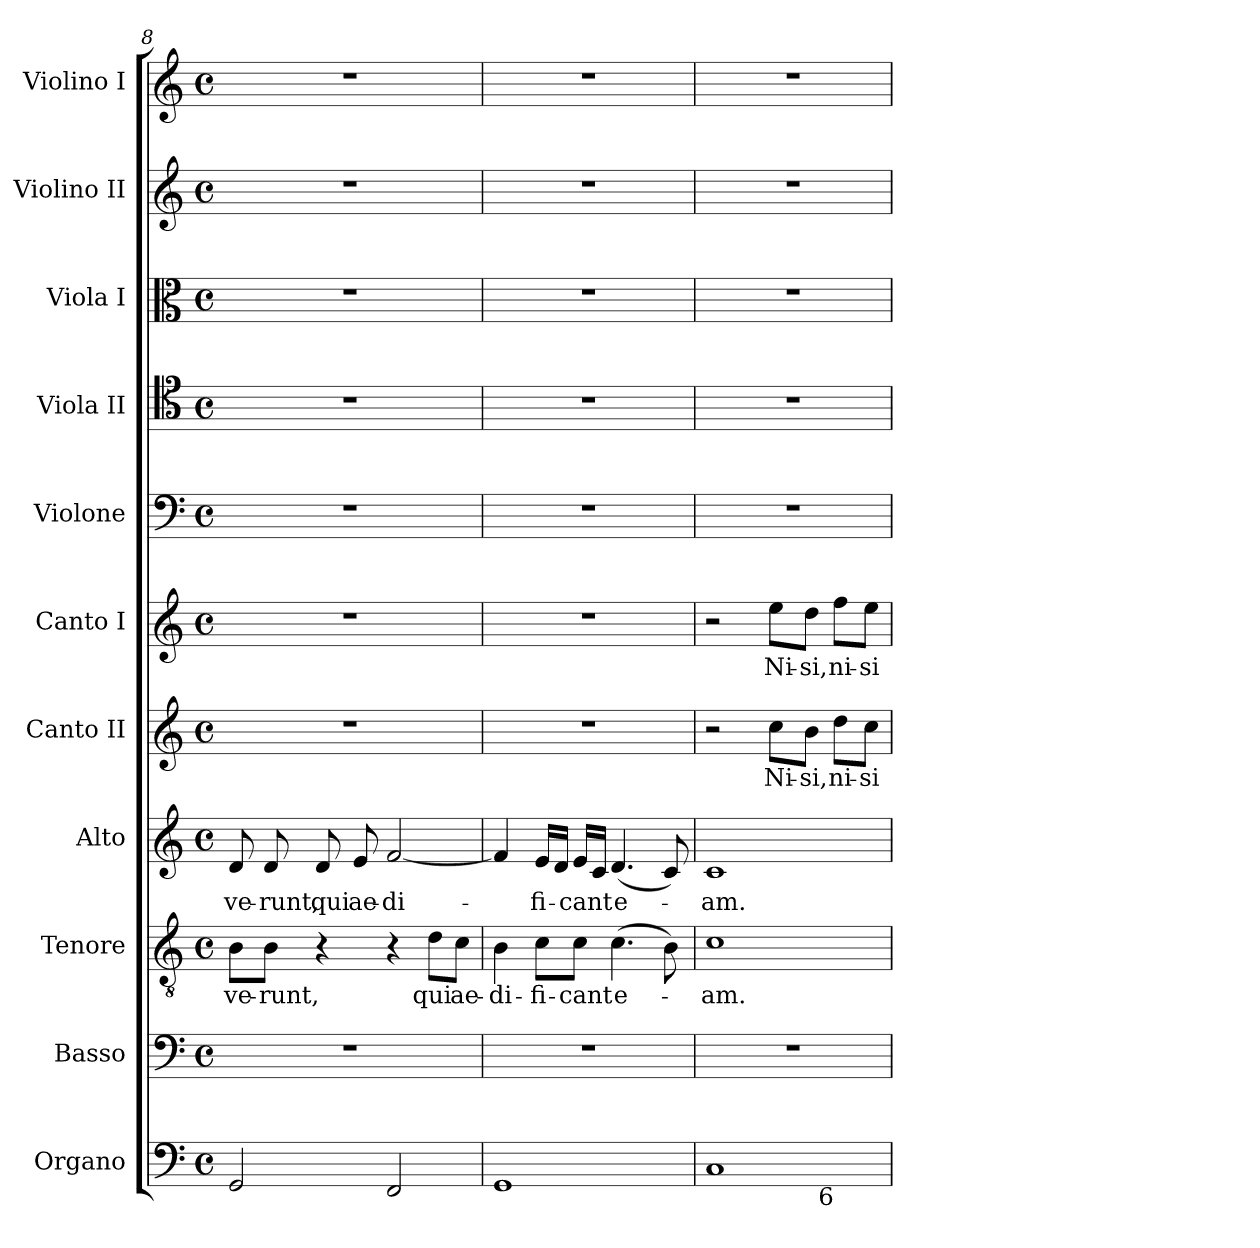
**kern	**kern	**kern	**text	**kern	**text	**kern	**text	**kern	**text	**kern	**kern	**kern	**kern	**kern
*part11	*part10	*part9	*part9	*part8	*part8	*part7	*part7	*part6	*part6	*part5	*part4	*part3	*part2	*part1
*staff11	*staff10	*staff9	*staff9	*staff8	*staff8	*staff7	*staff7	*staff6	*staff6	*staff5	*staff4	*staff3	*staff2	*staff1
*I"Organo	*I"Basso	*I"Tenore	*	*I"Alto	*	*I"Canto II	*	*I"Canto I	*	*I"Violone	*I"Viola II	*I"Viola I	*I"Violino II	*I"Violino I
*I'Org.	*I'B.	*I'T.	*	*I'A.	*	*I'C. II	*	*I'C. I	*	*I'Vne.	*I'Vla. II	*I'Vla. I	*I'Vl. II	*I'Vl. I
*clefF4	*clefF4	*clefGv2	*	*clefG2	*	*clefG2	*	*clefG2	*	*clefF4	*clefC4	*clefC3	*clefG2	*clefG2
*	*	*ITrd7c12	*	*	*	*	*	*	*	*	*	*	*	*
*k[]	*k[]	*k[]	*	*k[]	*	*k[]	*	*k[]	*	*k[]	*k[]	*k[]	*k[]	*k[]
*C:	*C:	*C:	*	*C:	*	*C:	*	*C:	*	*C:	*C:	*C:	*C:	*C:
*M4/4	*M4/4	*M4/4	*	*M4/4	*	*M4/4	*	*M4/4	*	*M4/4	*M4/4	*M4/4	*M4/4	*M4/4
*met(c)	*met(c)	*met(c)	*	*met(c)	*	*met(c)	*	*met(c)	*	*met(c)	*met(c)	*met(c)	*met(c)	*met(c)
=8	=8	=8	=8	=8	=8	=8	=8	=8	=8	=8	=8	=8	=8	=8
!	!	!	!LO:LY:b:color=#000000	!	!	!	!	!	!	!	!	!	!	!
!	!	!	!	!	!LO:LY:b:color=#000000	!	!	!	!	!	!	!	!	!
2GGi/	1r	8BBi\L	-ve-	8di/	-ve-	1r	.	1r	.	1r	1r	1r	1r	1r
!	!	!	!LO:LY:b:color=#000000	!	!	!	!	!	!	!	!	!	!	!
!	!	!	!	!	!LO:LY:b:color=#000000	!	!	!	!	!	!	!	!	!
.	.	8BBi\J	-runt,	8di/	-runt,	.	.	.	.	.	.	.	.	.
!	!	!	!	!	!LO:LY:b:color=#000000	!	!	!	!	!	!	!	!	!
.	.	4r	.	8di/	qui	.	.	.	.	.	.	.	.	.
!	!	!	!	!	!LO:LY:b:color=#000000	!	!	!	!	!	!	!	!	!
.	.	.	.	8ei/	ae-	.	.	.	.	.	.	.	.	.
!	!	!	!	!	!LO:LY:b:color=#000000	!	!	!	!	!	!	!	!	!
2FFi/	.	4r	.	[<2fi/	-di-	.	.	.	.	.	.	.	.	.
!	!	!	!LO:LY:b:color=#000000	!	!	!	!	!	!	!	!	!	!	!
.	.	8Di\L	qui	.	.	.	.	.	.	.	.	.	.	.
!	!	!	!LO:LY:b:color=#000000	!	!	!	!	!	!	!	!	!	!	!
.	.	8Ci\J	ae-	.	.	.	.	.	.	.	.	.	.	.
=9	=9	=9	=9	=9	=9	=9	=9	=9	=9	=9	=9	=9	=9	=9
!	!	!	!LO:LY:b:color=#000000	!	!	!	!	!	!	!	!	!	!	!
1GGi	1r	4BBi\	-di-	4fi/]	.	1r	.	1r	.	1r	1r	1r	1r	1r
!	!	!	!LO:LY:b:color=#000000	!	!	!	!	!	!	!	!	!	!	!
!	!	!	!	!	!LO:LY:b:color=#000000	!	!	!	!	!	!	!	!	!
.	.	8Ci\L	-fi-	16ei/LL	-fi-	.	.	.	.	.	.	.	.	.
.	.	.	.	16di/JJ	.	.	.	.	.	.	.	.	.	.
!	!	!	!LO:LY:b:color=#000000	!	!	!	!	!	!	!	!	!	!	!
!	!	!	!	!	!LO:LY:b:color=#000000	!	!	!	!	!	!	!	!	!
.	.	8Ci\J	-cant	16ei/LL	-cant	.	.	.	.	.	.	.	.	.
.	.	.	.	16ci/JJ	.	.	.	.	.	.	.	.	.	.
!	!	!	!LO:LY:b:color=#000000	!	!	!	!	!	!	!	!	!	!	!
!	!	!	!	!	!LO:LY:b:color=#000000	!	!	!	!	!	!	!	!	!
.	.	(4.Ci\	e-	(4.di/	e-	.	.	.	.	.	.	.	.	.
.	.	8BBi\)	.	8ci/)	.	.	.	.	.	.	.	.	.	.
=10	=10	=10	=10	=10	=10	=10	=10	=10	=10	=10	=10	=10	=10	=10
!	!	!	!LO:LY:b:color=#000000	!	!	!	!	!	!	!	!	!	!	!
!LO:TX:b:rj:t=5	!	!	!	!	!	!	!	!	!	!	!	!	!	!
!	!	!	!	!	!LO:LY:b:color=#000000	!	!	!	!	!	!	!	!	!
*^	*	*	*	*	*	*	*	*	*	*	*	*	*	*
1Ci	2.ryy	1r	1Ci	-am.	1ci	-am.	2r	.	2r	.	1r	1r	1r	1r	1r
!	!	!	!	!	!	!	!	!LO:LY:b:color=#000000	!	!	!	!	!	!	!
!	!	!	!	!	!	!	!	!	!	!LO:LY:b:color=#000000	!	!	!	!	!
.	.	.	.	.	.	.	8cci\L	Ni-	8eei\L	Ni-	.	.	.	.	.
!	!	!	!	!	!	!	!	!LO:LY:b:color=#000000	!	!	!	!	!	!	!
!	!	!	!	!	!	!	!	!	!	!LO:LY:b:color=#000000	!	!	!	!	!
.	.	.	.	.	.	.	8bi\J	-si,	8ddi\J	-si,	.	.	.	.	.
!	!	!	!	!	!	!	!	!LO:LY:b:color=#000000	!	!	!	!	!	!	!
!	!LO:TX:b:rj:t=6	!	!	!	!	!	!	!	!	!	!	!	!	!	!
!	!	!	!	!	!	!	!	!	!	!LO:LY:b:color=#000000	!	!	!	!	!
.	4ryy	.	.	.	.	.	8ddi\L	ni-	8ffi\L	ni-	.	.	.	.	.
!	!	!	!	!	!	!	!	!LO:LY:b:color=#000000	!	!	!	!	!	!	!
!	!	!	!	!	!	!	!	!	!	!LO:LY:b:color=#000000	!	!	!	!	!
.	.	.	.	.	.	.	8cci\J	-si	8eei\J	-si	.	.	.	.	.
*v	*v	*	*	*	*	*	*	*	*	*	*	*	*	*	*
=	=	=	=	=	=	=	=	=	=	=	=	=	=	=
*-	*-	*-	*-	*-	*-	*-	*-	*-	*-	*-	*-	*-	*-	*-
